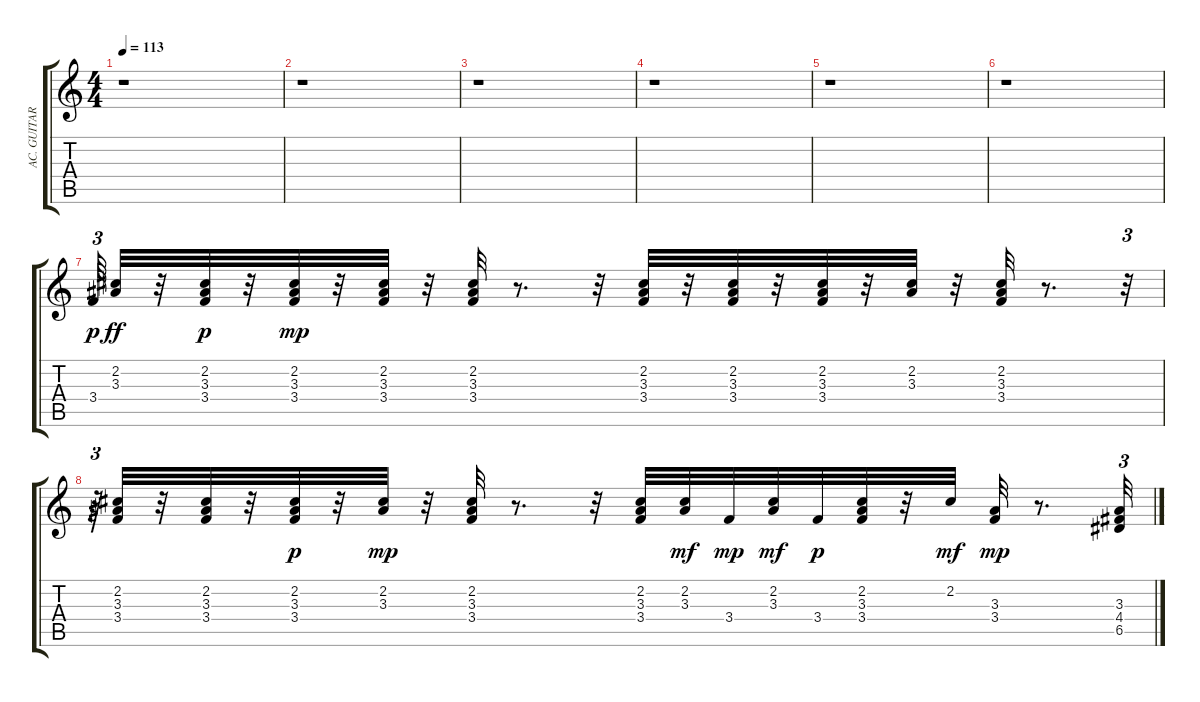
\track ("AC. GUITAR" "AC. GUITAR") {instrument acousticguitarnylon}
\staff {score tabs}
\tuning (E4 B3 G3 D3 A2 E2) {hide}
\ts (4 4)
\tempo 113
\clef g2
\ks c
r.1{dy f} |
r.1 |
r.1 |
r.1 |
r.1 |
r.1 |
3.4.64{tu (3 2) dy p} (2.2 3.3).32{dy ff} r.32 (2.2 3.3 3.4).32{dy p} r.32 (2.2 3.3 3.4).32{dy mp} r.32 (2.2 3.3 3.4).32 r.32 (2.2 3.3 3.4).32 r.8{d} r.32 (2.2 3.3 3.4).32 r.32 (2.2 3.3 3.4).32 r.32 (2.2 3.3 3.4).32 r.32 (2.2 3.3).32 r.32 (2.2 3.3 3.4).32 r.8{d} r.32{tu (3 2)} |
r.64{tu (3 2)} (2.2 3.3 3.4).32 r.32 (2.2 3.3 3.4).32 r.32 (2.2 3.3 3.4).32{dy p} r.32 (2.2 3.3).32{dy mp} r.32 (2.2 3.3 3.4).32 r.8{d} r.32 (2.2 3.3 3.4).32 (2.2 3.3).32{dy mf} 3.4.32{dy mp} (2.2 3.3).32{dy mf} 3.4.32{dy p} (2.2 3.3 3.4).32 r.32 2.2.32{dy mf} (3.3 3.4).32{dy mp} r.8{d} (3.3 4.4 6.5).32{tu (3 2)}
